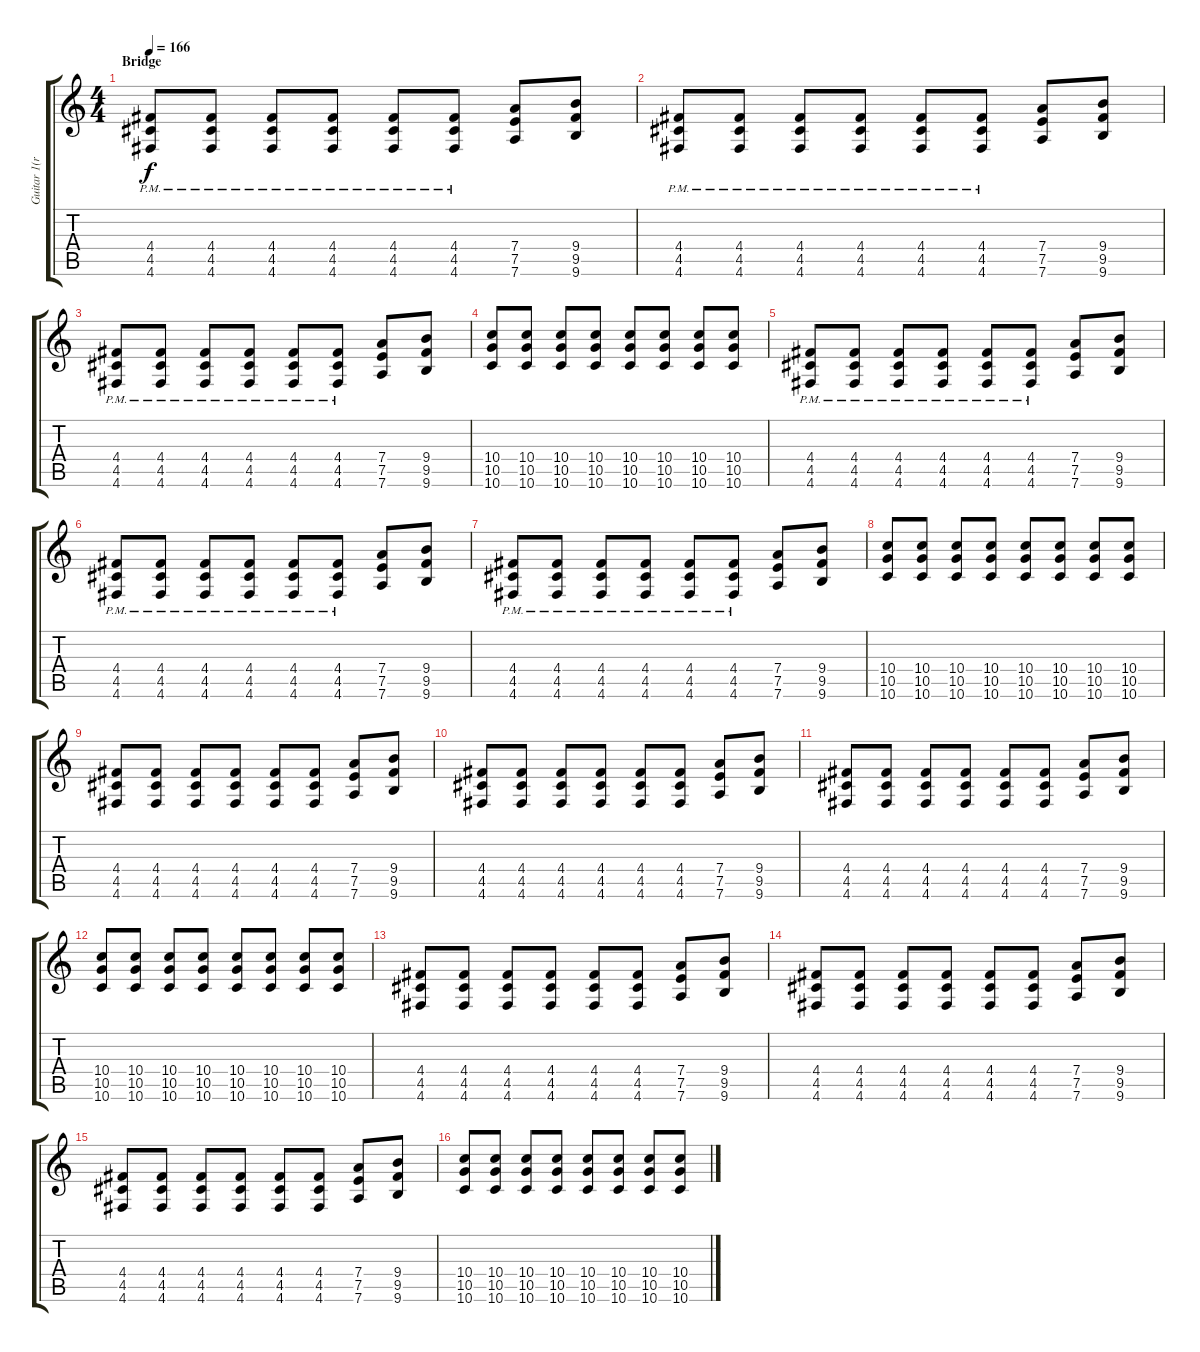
\track ("Guitar 1(rithm)" "Guitar 1(r") {instrument distortionguitar}
\staff {score tabs}
\tuning (E4 B3 G3 D3 A2 D2) {hide}
\ts (4 4)
\section ("" "Bridge")
\tempo 166
\clef g2
\ks c
(4.4{pm} 4.5{pm} 4.6{pm}).8{dy f} (4.4{pm} 4.5{pm} 4.6{pm}).8 (4.4{pm} 4.5{pm} 4.6{pm}).8 (4.4{pm} 4.5{pm} 4.6{pm}).8 (4.4{pm} 4.5{pm} 4.6{pm}).8 (4.4{pm} 4.5{pm} 4.6{pm}).8 (7.4 7.5 7.6).8 (9.4 9.5 9.6).8 |
(4.4{pm} 4.5{pm} 4.6{pm}).8 (4.4{pm} 4.5{pm} 4.6{pm}).8 (4.4{pm} 4.5{pm} 4.6{pm}).8 (4.4{pm} 4.5{pm} 4.6{pm}).8 (4.4{pm} 4.5{pm} 4.6{pm}).8 (4.4{pm} 4.5{pm} 4.6{pm}).8 (7.4 7.5 7.6).8 (9.4 9.5 9.6).8 |
(4.4{pm} 4.5{pm} 4.6{pm}).8 (4.4{pm} 4.5{pm} 4.6{pm}).8 (4.4{pm} 4.5{pm} 4.6{pm}).8 (4.4{pm} 4.5{pm} 4.6{pm}).8 (4.4{pm} 4.5{pm} 4.6{pm}).8 (4.4{pm} 4.5{pm} 4.6{pm}).8 (7.4 7.5 7.6).8 (9.4 9.5 9.6).8 |
(10.4 10.5 10.6).8 (10.4 10.5 10.6).8 (10.4 10.5 10.6).8 (10.4 10.5 10.6).8 (10.4 10.5 10.6).8 (10.4 10.5 10.6).8 (10.4 10.5 10.6).8 (10.4 10.5 10.6).8 |
(4.4{pm} 4.5{pm} 4.6{pm}).8 (4.4{pm} 4.5{pm} 4.6{pm}).8 (4.4{pm} 4.5{pm} 4.6{pm}).8 (4.4{pm} 4.5{pm} 4.6{pm}).8 (4.4{pm} 4.5{pm} 4.6{pm}).8 (4.4{pm} 4.5{pm} 4.6{pm}).8 (7.4 7.5 7.6).8 (9.4 9.5 9.6).8 |
(4.4{pm} 4.5{pm} 4.6{pm}).8 (4.4{pm} 4.5{pm} 4.6{pm}).8 (4.4{pm} 4.5{pm} 4.6{pm}).8 (4.4{pm} 4.5{pm} 4.6{pm}).8 (4.4{pm} 4.5{pm} 4.6{pm}).8 (4.4{pm} 4.5{pm} 4.6{pm}).8 (7.4 7.5 7.6).8 (9.4 9.5 9.6).8 |
(4.4{pm} 4.5{pm} 4.6{pm}).8 (4.4{pm} 4.5{pm} 4.6{pm}).8 (4.4{pm} 4.5{pm} 4.6{pm}).8 (4.4{pm} 4.5{pm} 4.6{pm}).8 (4.4{pm} 4.5{pm} 4.6{pm}).8 (4.4{pm} 4.5{pm} 4.6{pm}).8 (7.4 7.5 7.6).8 (9.4 9.5 9.6).8 |
(10.4 10.5 10.6).8 (10.4 10.5 10.6).8 (10.4 10.5 10.6).8 (10.4 10.5 10.6).8 (10.4 10.5 10.6).8 (10.4 10.5 10.6).8 (10.4 10.5 10.6).8 (10.4 10.5 10.6).8 |
(4.4 4.5 4.6).8 (4.4 4.5 4.6).8 (4.4 4.5 4.6).8 (4.4 4.5 4.6).8 (4.4 4.5 4.6).8 (4.4 4.5 4.6).8 (7.4 7.5 7.6).8 (9.4 9.5 9.6).8 |
(4.4 4.5 4.6).8 (4.4 4.5 4.6).8 (4.4 4.5 4.6).8 (4.4 4.5 4.6).8 (4.4 4.5 4.6).8 (4.4 4.5 4.6).8 (7.4 7.5 7.6).8 (9.4 9.5 9.6).8 |
(4.4 4.5 4.6).8 (4.4 4.5 4.6).8 (4.4 4.5 4.6).8 (4.4 4.5 4.6).8 (4.4 4.5 4.6).8 (4.4 4.5 4.6).8 (7.4 7.5 7.6).8 (9.4 9.5 9.6).8 |
(10.4 10.5 10.6).8 (10.4 10.5 10.6).8 (10.4 10.5 10.6).8 (10.4 10.5 10.6).8 (10.4 10.5 10.6).8 (10.4 10.5 10.6).8 (10.4 10.5 10.6).8 (10.4 10.5 10.6).8 |
(4.4 4.5 4.6).8 (4.4 4.5 4.6).8 (4.4 4.5 4.6).8 (4.4 4.5 4.6).8 (4.4 4.5 4.6).8 (4.4 4.5 4.6).8 (7.4 7.5 7.6).8 (9.4 9.5 9.6).8 |
(4.4 4.5 4.6).8 (4.4 4.5 4.6).8 (4.4 4.5 4.6).8 (4.4 4.5 4.6).8 (4.4 4.5 4.6).8 (4.4 4.5 4.6).8 (7.4 7.5 7.6).8 (9.4 9.5 9.6).8 |
(4.4 4.5 4.6).8 (4.4 4.5 4.6).8 (4.4 4.5 4.6).8 (4.4 4.5 4.6).8 (4.4 4.5 4.6).8 (4.4 4.5 4.6).8 (7.4 7.5 7.6).8 (9.4 9.5 9.6).8 |
(10.4 10.5 10.6).8 (10.4 10.5 10.6).8 (10.4 10.5 10.6).8 (10.4 10.5 10.6).8 (10.4 10.5 10.6).8 (10.4 10.5 10.6).8 (10.4 10.5 10.6).8 (10.4 10.5 10.6).8
